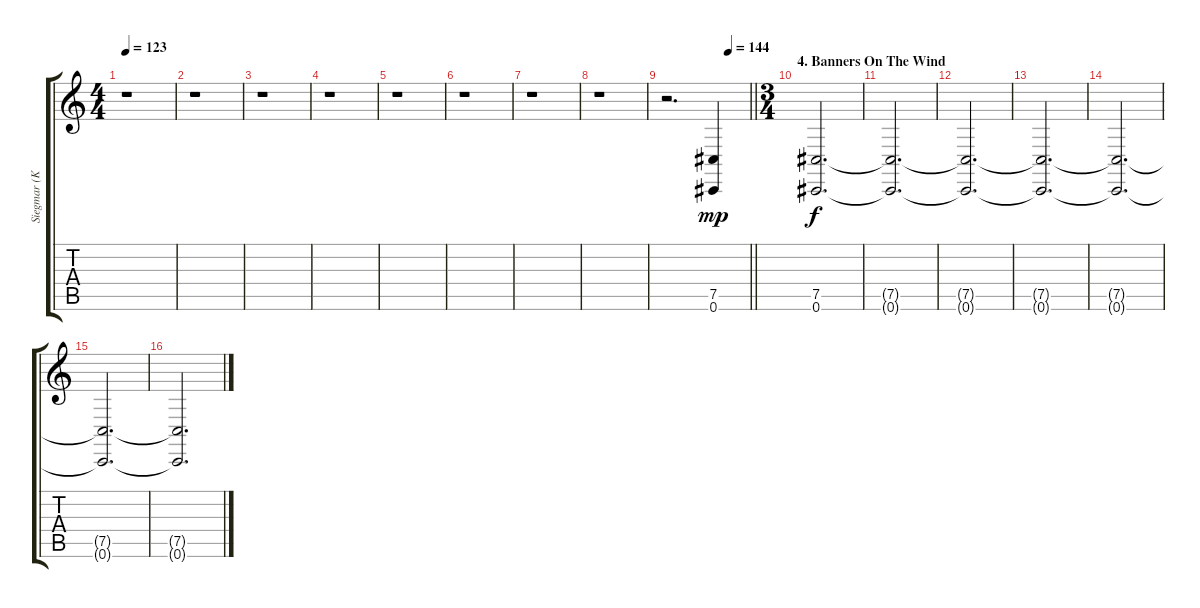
\track ("Siegmar (Keyboard III)" "Siegmar (K") {instrument pad2warm}
\staff {score tabs}
\tuning (Db4 Ab3 E3 B2 Gb2 Db2) {hide}
\ts (4 4)
\tempo 123
\clef g2
\ks c
r.1{dy fff} |
r.1 |
r.1 |
r.1 |
r.1 |
r.1 |
r.1 |
r.1 |
\tempo (144 0.75)
\barLineRight lightlight
r.2{d} (7.5 0.6).4{dy mp} |
\ts (3 4)
\section ("" "4. Banners On The Wind")
(7.5 0.6).2{d dy f} |
(7.5{t} 0.6{t}).2{d} |
(7.5{t} 0.6{t}).2{d} |
(7.5{t} 0.6{t}).2{d} |
(7.5{t} 0.6{t}).2{d} |
(7.5{t} 0.6{t}).2{d} |
(7.5{t} 0.6{t}).2{d}
